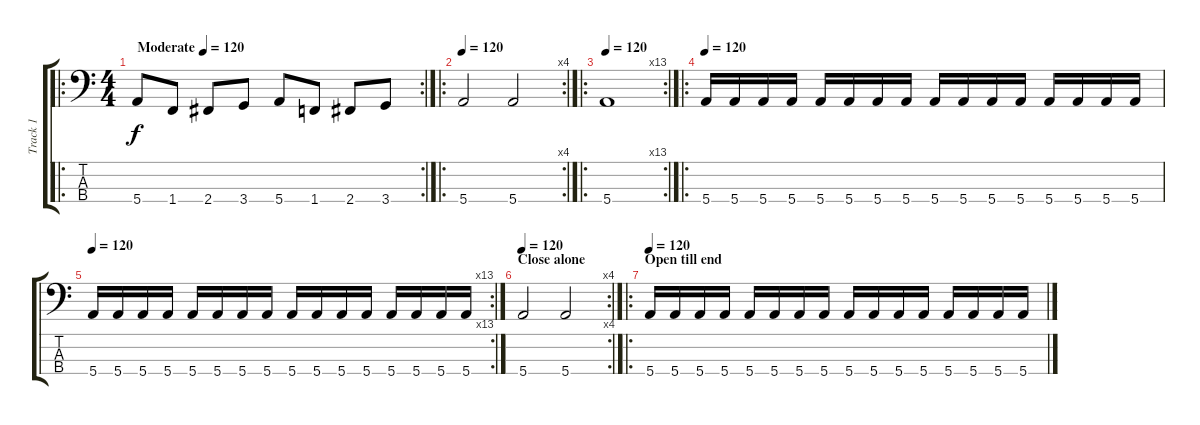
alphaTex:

\track ("Track 1" "Track 1") {instrument acousticguitarsteel}
\staff {score tabs}
\tuning (G2 D2 A1 E1) {hide}
\ro
\rc 2
\ts (4 4)
\tempo (120 "Moderate")
\clef f4
\ks c
5.4.8{dy f instrument acousticguitarsteel} 1.4.8 2.4.8 3.4.8 5.4.8 1.4.8 2.4.8 3.4.8 |
\ro
\rc 4
\tempo 120
5.4.2 5.4.2 |
\ro
\rc 13
\tempo 120
5.4.1 |
\ro
\tempo 120
5.4.16 5.4.16 5.4.16 5.4.16 5.4.16 5.4.16 5.4.16 5.4.16 5.4.16 5.4.16 5.4.16 5.4.16 5.4.16 5.4.16 5.4.16 5.4.16 |
\rc 13
\tempo 120
5.4.16 5.4.16 5.4.16 5.4.16 5.4.16 5.4.16 5.4.16 5.4.16 5.4.16 5.4.16 5.4.16 5.4.16 5.4.16 5.4.16 5.4.16 5.4.16 |
\rc 4
\section ("" "Close alone")
\tempo 120
5.4.2 5.4.2 |
\ro
\section ("" "Open till end")
\tempo 120
5.4.16 5.4.16 5.4.16 5.4.16 5.4.16 5.4.16 5.4.16 5.4.16 5.4.16 5.4.16 5.4.16 5.4.16 5.4.16 5.4.16 5.4.16 5.4.16
